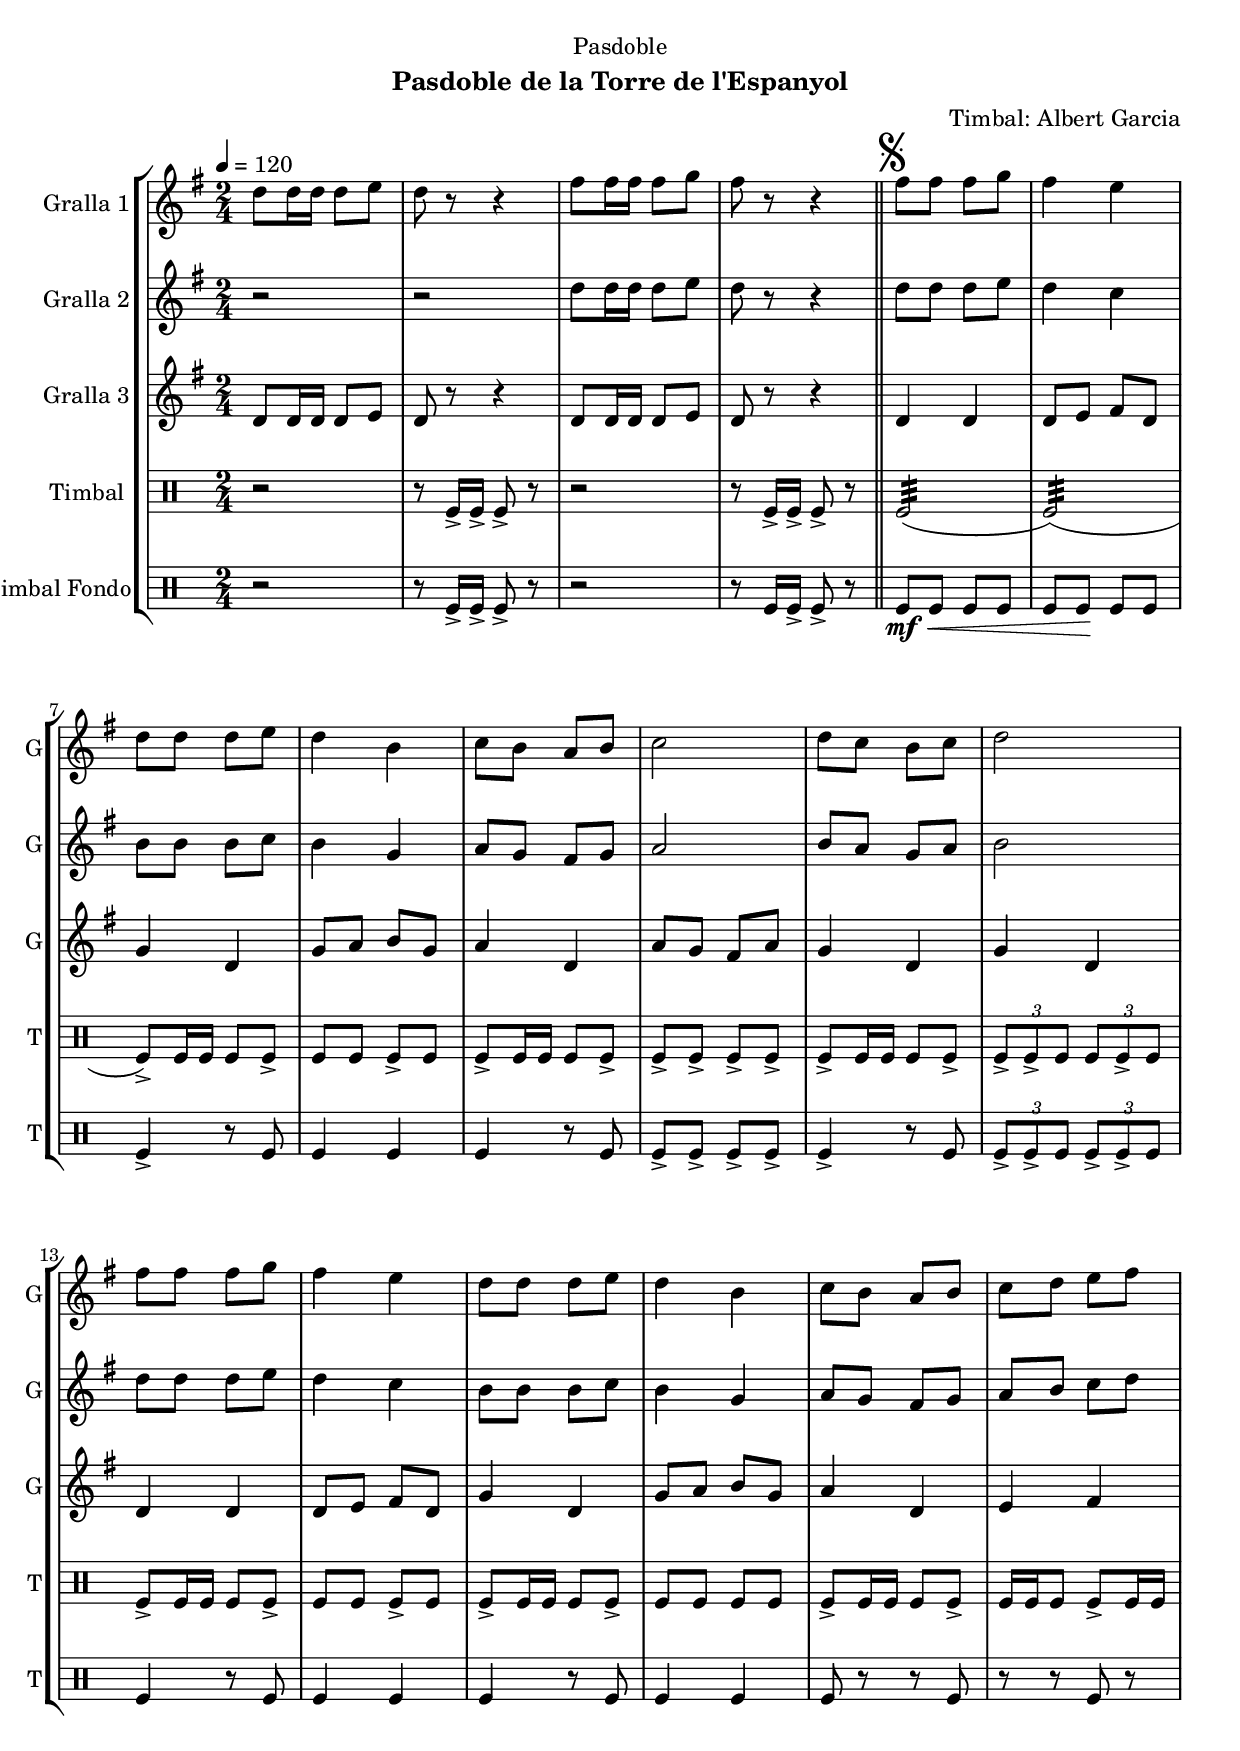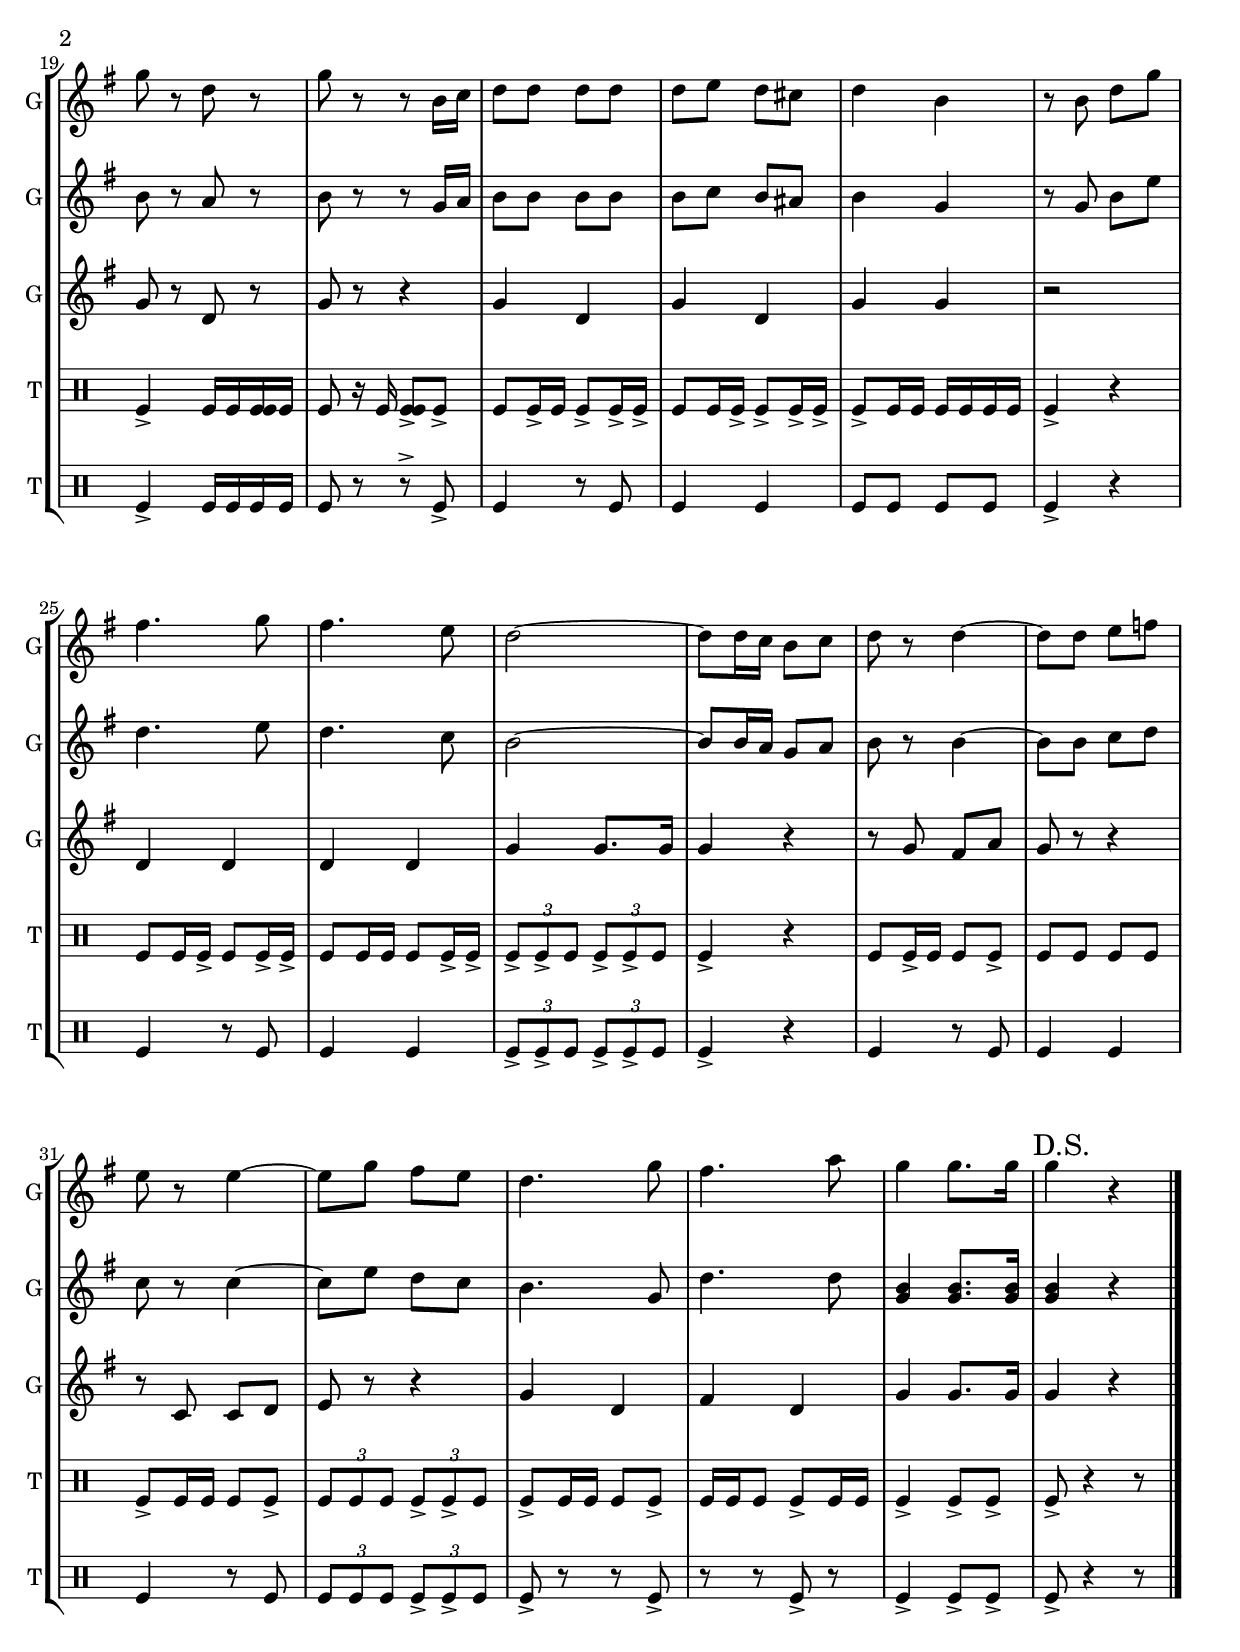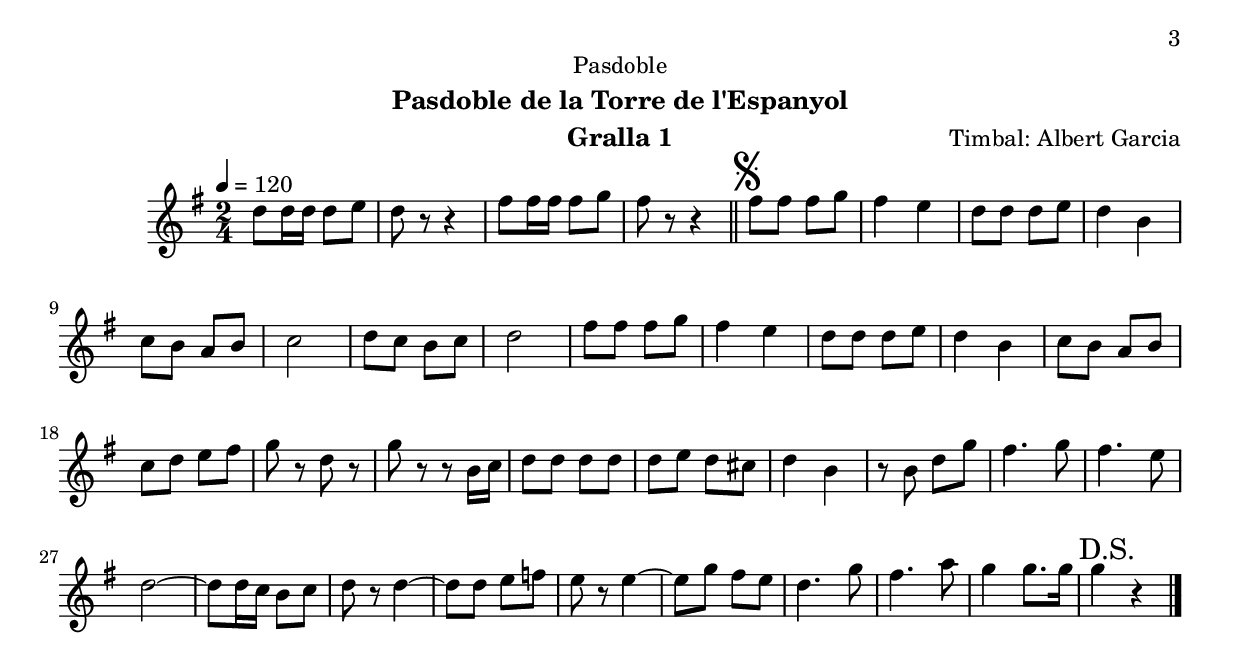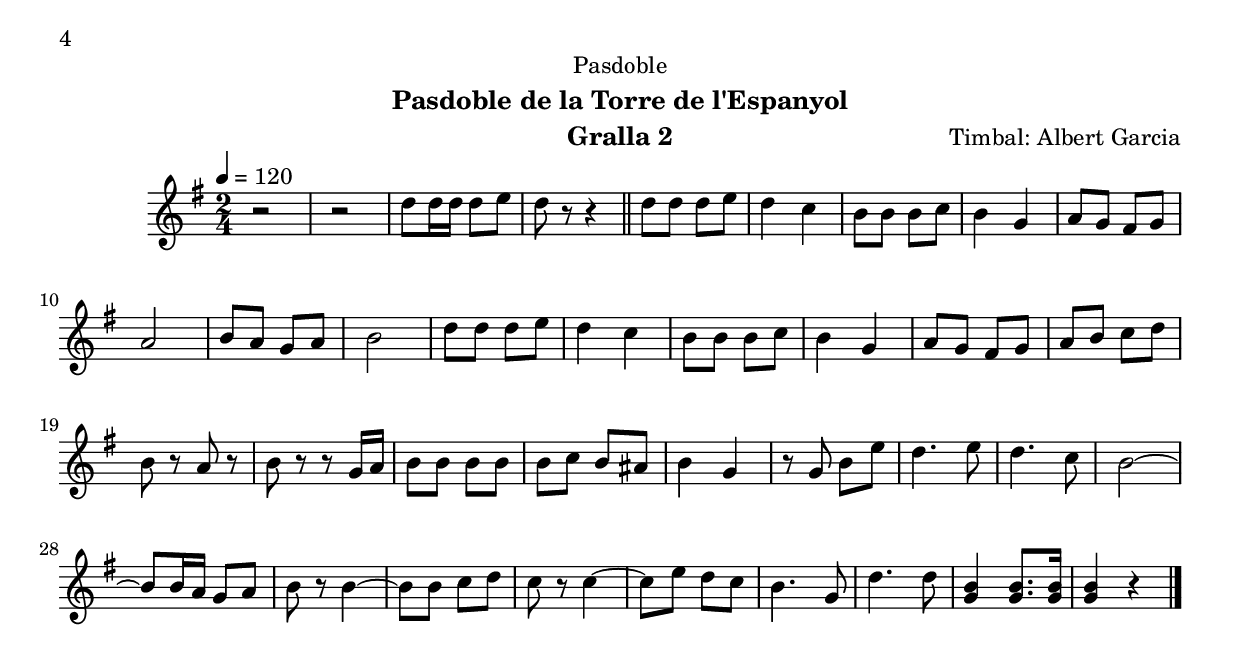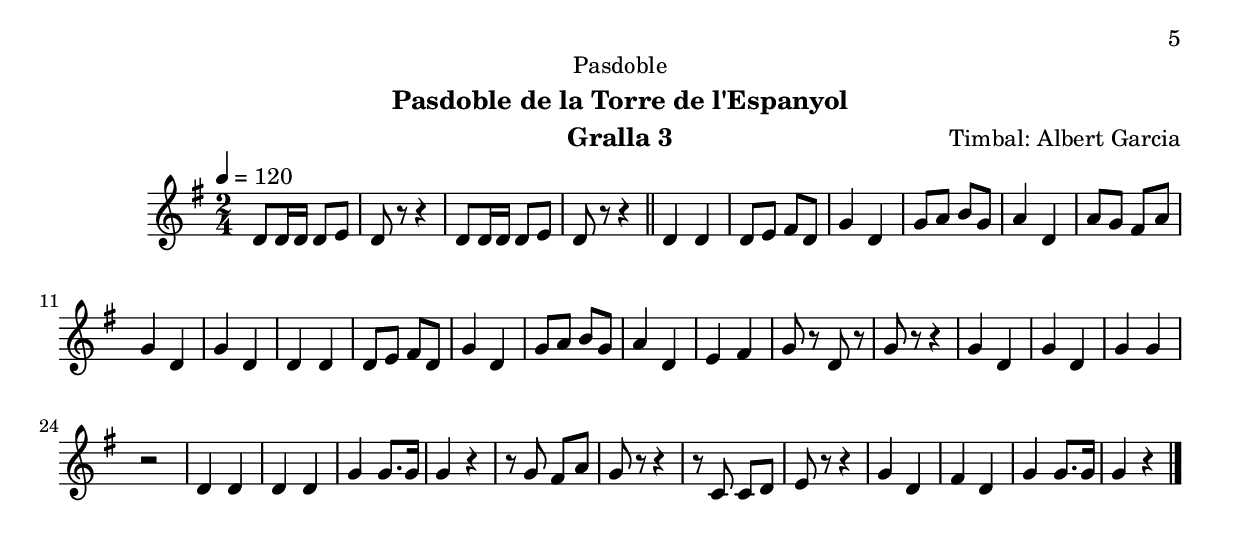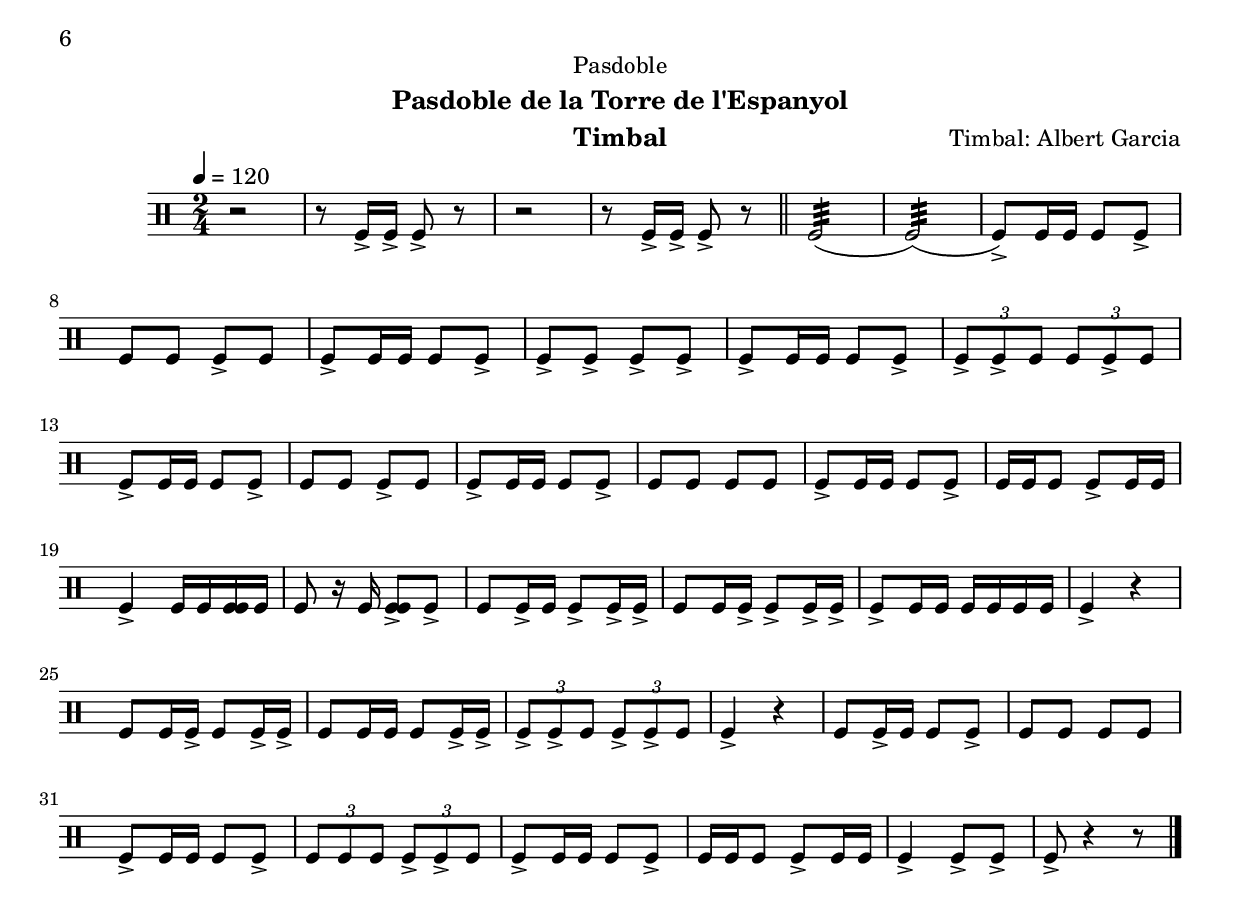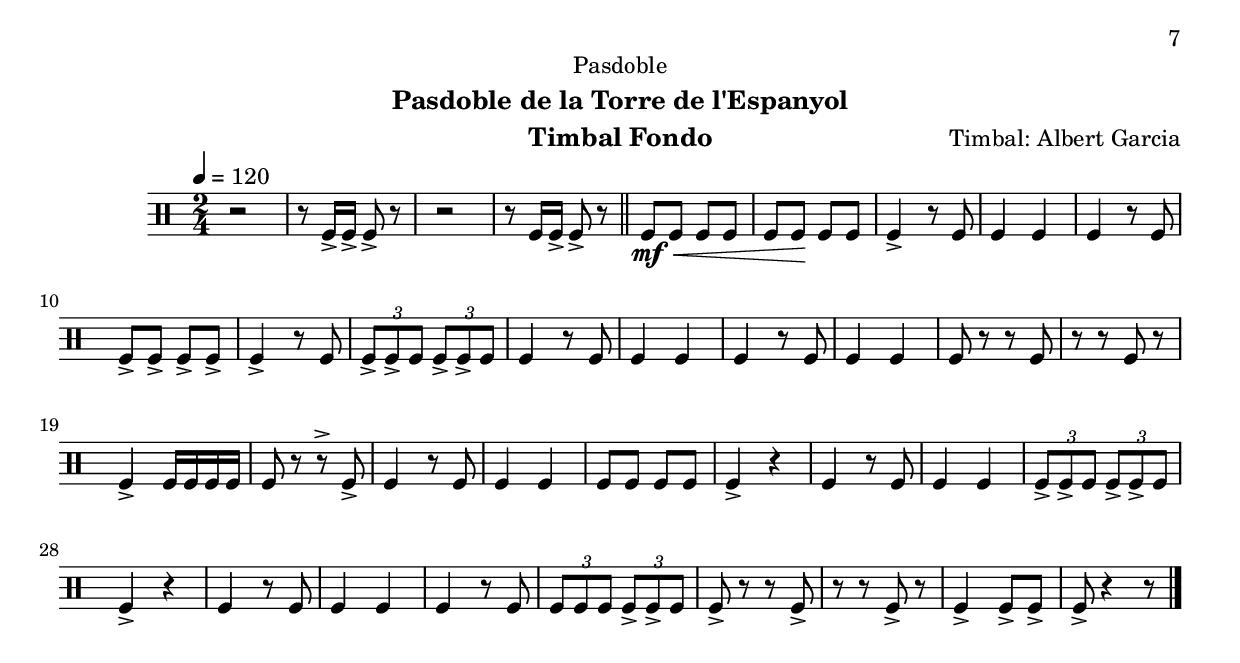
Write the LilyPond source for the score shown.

\version "2.22.1"

\header {
  dedication="Pasdoble"
  title=""
  subtitle="Pasdoble de la Torre de l'Espanyol"
  subsubtitle=""
  poet=""
  meter=""
  piece=""
  composer="Timbal: Albert Garcia"
  arranger=""
  opus=""
  instrument=""
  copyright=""
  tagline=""
}

liniaroAa =
\relative d''
{
  \tempo 4=120
  \clef treble
  \key g \major
  \time 2/4
  d8 d16 d d8 e  |
  d8 r r4  |
  fis8 fis16 fis fis8 g  |
  fis8 r r4  \bar "||"
  %05
  \mark \markup {\musicglyph #"scripts.segno"} fis8 fis fis g  |
  fis4 e  |
  d8 d d e  |
  d4 b  |
  c8 b a b  |
  %10
  c2  |
  d8 c b c  |
  d2  |
  fis8 fis fis g  |
  fis4 e  |
  %15
  d8 d d e  |
  d4 b  |
  c8 b a b  |
  c8 d e fis  |
  g8 r d r  |
  %20
  g8 r r b,16 c  |
  d8 d d d  |
  d8 e d cis  |
  d4 b  |
  r8 b d g  |
  %25
  fis4. g8  |
  fis4. e8  |
  d2 ~  |
  d8 d16 c b8 c  |
  d8 r d4 ~  |
  %30
  d8 d e f  |
  e8 r e4 ~  |
  e8 g fis e  |
  d4. g8  |
  fis4. a8  |
  %35
  g4 g8. g16  |
  \mark "D.S." g4 r4  \bar "|." % kompletite
}

liniaroAb =
\relative d''
{
  \tempo 4=120
  \clef treble
  \key g \major
  \time 2/4
  r2  |
  r2  |
  d8 d16 d d8 e  |
  d8 r r4  \bar "||"
  %05
  d8 d d e  |
  d4 c  |
  b8 b b c  |
  b4 g  |
  a8 g fis g  |
  %10
  a2  |
  b8 a g a  |
  b2  |
  d8 d d e  |
  d4 c  |
  %15
  b8 b b c  |
  b4 g  |
  a8 g fis g  |
  a8 b c d  |
  b8 r a r  |
  %20
  b8 r r g16 a  |
  b8 b b b  |
  b8 c b ais  |
  b4 g  |
  r8 g b e  |
  %25
  d4. e8  |
  d4. c8  |
  b2 ~  |
  b8 b16 a g8 a  |
  b8 r b4 ~  |
  %30
  b8 b c d  |
  c8 r c4 ~  |
  c8 e d c  |
  b4. g8  |
  d'4. d8  |
  %35
  <g, b>4 <g b>8. <g b>16  |
  <g b>4 r4  \bar "|." % kompletite
}

liniaroAc =
\relative d'
{
  \tempo 4=120
  \clef treble
  \key g \major
  \time 2/4
  d8 d16 d d8 e  |
  d8 r r4  |
  d8 d16 d d8 e  |
  d8 r r4  \bar "||"
  %05
  d4 d  |
  d8 e fis d  |
  g4 d  |
  g8 a b g  |
  a4 d,  |
  %10
  a'8 g fis a  |
  g4 d  |
  g4 d  |
  d4 d  |
  d8 e fis d  |
  %15
  g4 d  |
  g8 a b g  |
  a4 d,  |
  e4 fis  |
  g8 r d r  |
  %20
  g8 r r4  |
  g4 d  |
  g4 d  |
  g4 g  |
  r2  |
  %25
  d4 d  |
  d4 d  |
  g4 g8. g16  |
  g4 r  |
  r8 g fis a  |
  %30
  g8 r r4  |
  r8 c, c d  |
  e8 r r4  |
  g4 d  |
  fis4 d  |
  %35
  g4 g8. g16  |
  g4 r  \bar "|."
}

liniaroAd =
\drummode
{
  \tempo 4=120
  \time 2/4
  r2  |
  r8 tomfl16 -> tomfl -> tomfl8 -> r  |
  r2  |
  r8 tomfl16 -> tomfl -> tomfl8 -> r  \bar "||"
  %05
  tomfl2:32 (  |
  tomfl2:32 ) (  |
  tomfl8 -> ) tomfl16 tomfl tomfl8 tomfl ->  |
  tomfl8 tomfl tomfl -> tomfl  |
  tomfl8 -> tomfl16 tomfl tomfl8 tomfl ->  |
  %10
  tomfl8 -> tomfl -> tomfl -> tomfl ->  |
  tomfl8 -> tomfl16 tomfl tomfl8 tomfl ->  |
  \times 2/3 { tomfl8 -> tomfl -> tomfl } \times 2/3 { tomfl tomfl -> tomfl } |
  tomfl8 -> tomfl16 tomfl tomfl8 tomfl ->  |
  tomfl8 tomfl tomfl -> tomfl  |
  %15
  tomfl8 -> tomfl16 tomfl tomfl8 tomfl ->  |
  tomfl8 tomfl tomfl tomfl  |
  tomfl8 -> tomfl16 tomfl tomfl8 tomfl ->  |
  tomfl16 tomfl tomfl8 tomfl -> tomfl16 tomfl  |
  tomfl4 -> tomfl16 tomfl <tomfl tomfl> tomfl  |
  %20
  tomfl8 r16 tomfl <tomfl tomfl>8 -> tomfl ->  |
  tomfl8 tomfl16 -> tomfl tomfl8 -> tomfl16 -> tomfl ->  |
  tomfl8 tomfl16 tomfl -> tomfl8 -> tomfl16 -> tomfl ->  |
  tomfl8 -> tomfl16 tomfl tomfl tomfl tomfl tomfl  |
  tomfl4 -> r  |
  %25
  tomfl8 tomfl16 tomfl -> -> tomfl8 tomfl16 -> tomfl ->  |
  tomfl8 tomfl16 tomfl tomfl8 tomfl16 -> tomfl -> -> ->  |
  \times 2/3 { tomfl8 -> tomfl -> tomfl } \times 2/3 { tomfl -> tomfl -> tomfl }  |
  tomfl4 -> r  |
  tomfl8 tomfl16 -> tomfl tomfl8 tomfl ->  |
  %30
  tomfl8 tomfl tomfl tomfl  |
  tomfl8 -> tomfl16 tomfl tomfl8 tomfl ->  |
  \times 2/3 { tomfl8 tomfl tomfl } \times 2/3 { tomfl -> tomfl -> tomfl } |
  tomfl8 -> tomfl16 tomfl tomfl8 tomfl ->  |
  tomfl16 tomfl tomfl8 tomfl -> tomfl16 tomfl  |
  %35
  tomfl4 -> tomfl8 -> tomfl ->  |
  tomfl8 -> r4 r8  \bar "|." % kompletite
}

liniaroAe =
\drummode
{
  \tempo 4=120
  \time 2/4
  r2  |
  r8 tomfl16 -> tomfl -> tomfl8 -> r  |
  r2  |
  r8 tomfl16 tomfl -> -> tomfl8 -> r \bar "||"
  %05
  tomfl8 \mf \< tomfl tomfl tomfl  |
  tomfl8 tomfl \! \! tomfl tomfl \!  |
  tomfl4 -> r8 tomfl  |
  tomfl4 tomfl  |
  tomfl4 r8 tomfl  |
  %10
  tomfl8 -> tomfl -> tomfl -> tomfl ->  |
  tomfl4 -> r8 tomfl  |
  \times 2/3 { tomfl8 -> tomfl -> tomfl } \times 2/3 { tomfl -> tomfl -> tomfl } |
  tomfl4 r8 tomfl  |
  tomfl4 tomfl  |
  %15
  tomfl4 r8 tomfl  |
  tomfl4 tomfl  |
  tomfl8 r r tomfl  |
  r8 r tomfl r  |
  tomfl4 -> tomfl16 tomfl tomfl tomfl  |
  %20
  tomfl8 r r -> tomfl ->  |
  tomfl4 r8 tomfl  |
  tomfl4 tomfl  |
  tomfl8 tomfl tomfl tomfl  |
  tomfl4 -> r  |
  %25
  tomfl4 r8 tomfl  |
  tomfl4 tomfl  |
  \times 2/3 { tomfl8 -> tomfl -> tomfl } \times 2/3 { tomfl -> tomfl -> tomfl } |
  tomfl4 -> r  |
  tomfl4 r8 tomfl  |
  %30
  tomfl4 tomfl  |
  tomfl4 r8 tomfl  |
  \times 2/3 { tomfl8 tomfl tomfl } \times 2/3 { tomfl -> -> tomfl -> tomfl } |
  tomfl8 -> r r tomfl ->  |
  r8 r tomfl -> r  |
  %35
  tomfl4 -> tomfl8 -> tomfl ->  |
  tomfl8 -> r4 r8  \bar "|." % kompletite
}

\bookpart {
  \score {
    \new StaffGroup {
      \override Score.RehearsalMark #'self-alignment-X = #LEFT
      <<
        \new Staff \with {instrumentName = #"Gralla 1" shortInstrumentName = #"G"} \liniaroAa
        \new Staff \with {instrumentName = #"Gralla 2" shortInstrumentName = #"G"} \liniaroAb
        \new Staff \with {instrumentName = #"Gralla 3" shortInstrumentName = #"G"} \liniaroAc
        \new DrumStaff \with {instrumentName = #"Timbal" shortInstrumentName = #"T"} \liniaroAd
        \new DrumStaff \with {instrumentName = #"Timbal Fondo" shortInstrumentName = #"T"} \liniaroAe
      >>
    }
    \layout {}
  }
  \score { \unfoldRepeats
    \new StaffGroup {
      \override Score.RehearsalMark #'self-alignment-X = #LEFT
      <<
        \new Staff \with {instrumentName = #"Gralla 1" shortInstrumentName = #"G"} \liniaroAa
        \new Staff \with {instrumentName = #"Gralla 2" shortInstrumentName = #"G"} \liniaroAb
        \new Staff \with {instrumentName = #"Gralla 3" shortInstrumentName = #"G"} \liniaroAc
        \new DrumStaff \with {instrumentName = #"Timbal" shortInstrumentName = #"T"} \liniaroAd
        \new DrumStaff \with {instrumentName = #"Timbal Fondo" shortInstrumentName = #"T"} \liniaroAe
      >>
    }
    \midi {
      \set Staff.midiInstrument = "oboe"
      \set DrumStaff.midiInstrument = "drums"
    }
  }
}

\bookpart {
  \header {instrument="Gralla 1"}
  \score {
    \new StaffGroup {
      \override Score.RehearsalMark #'self-alignment-X = #LEFT
      <<
        \new Staff \liniaroAa
      >>
    }
    \layout {}
  }
  \score { \unfoldRepeats
    \new StaffGroup {
      \override Score.RehearsalMark #'self-alignment-X = #LEFT
      <<
        \new Staff \liniaroAa
      >>
    }
    \midi {
      \set Staff.midiInstrument = "oboe"
      \set DrumStaff.midiInstrument = "drums"
    }
  }
}

\bookpart {
  \header {instrument="Gralla 2"}
  \score {
    \new StaffGroup {
      \override Score.RehearsalMark #'self-alignment-X = #LEFT
      <<
        \new Staff \liniaroAb
      >>
    }
    \layout {}
  }
  \score { \unfoldRepeats
    \new StaffGroup {
      \override Score.RehearsalMark #'self-alignment-X = #LEFT
      <<
        \new Staff \liniaroAb
      >>
    }
    \midi {
      \set Staff.midiInstrument = "oboe"
      \set DrumStaff.midiInstrument = "drums"
    }
  }
}

\bookpart {
  \header {instrument="Gralla 3"}
  \score {
    \new StaffGroup {
      \override Score.RehearsalMark #'self-alignment-X = #LEFT
      <<
        \new Staff \liniaroAc
      >>
    }
    \layout {}
  }
  \score { \unfoldRepeats
    \new StaffGroup {
      \override Score.RehearsalMark #'self-alignment-X = #LEFT
      <<
        \new Staff \liniaroAc
      >>
    }
    \midi {
      \set Staff.midiInstrument = "oboe"
      \set DrumStaff.midiInstrument = "drums"
    }
  }
}

\bookpart {
  \header {instrument="Timbal"}
  \score {
    \new StaffGroup {
      \override Score.RehearsalMark #'self-alignment-X = #LEFT
      <<
        \new DrumStaff \liniaroAd
      >>
    }
    \layout {}
  }
  \score { \unfoldRepeats
    \new StaffGroup {
      \override Score.RehearsalMark #'self-alignment-X = #LEFT
      <<
        \new DrumStaff \liniaroAd
      >>
    }
    \midi {
      \set Staff.midiInstrument = "oboe"
      \set DrumStaff.midiInstrument = "drums"
    }
  }
}

\bookpart {
  \header {instrument="Timbal Fondo"}
  \score {
    \new StaffGroup {
      \override Score.RehearsalMark #'self-alignment-X = #LEFT
      <<
        \new DrumStaff \liniaroAe
      >>
    }
    \layout {}
  }
  \score { \unfoldRepeats
    \new StaffGroup {
      \override Score.RehearsalMark #'self-alignment-X = #LEFT
      <<
        \new DrumStaff \liniaroAe
      >>
    }
    \midi {
      \set Staff.midiInstrument = "oboe"
      \set DrumStaff.midiInstrument = "drums"
    }
  }
}

